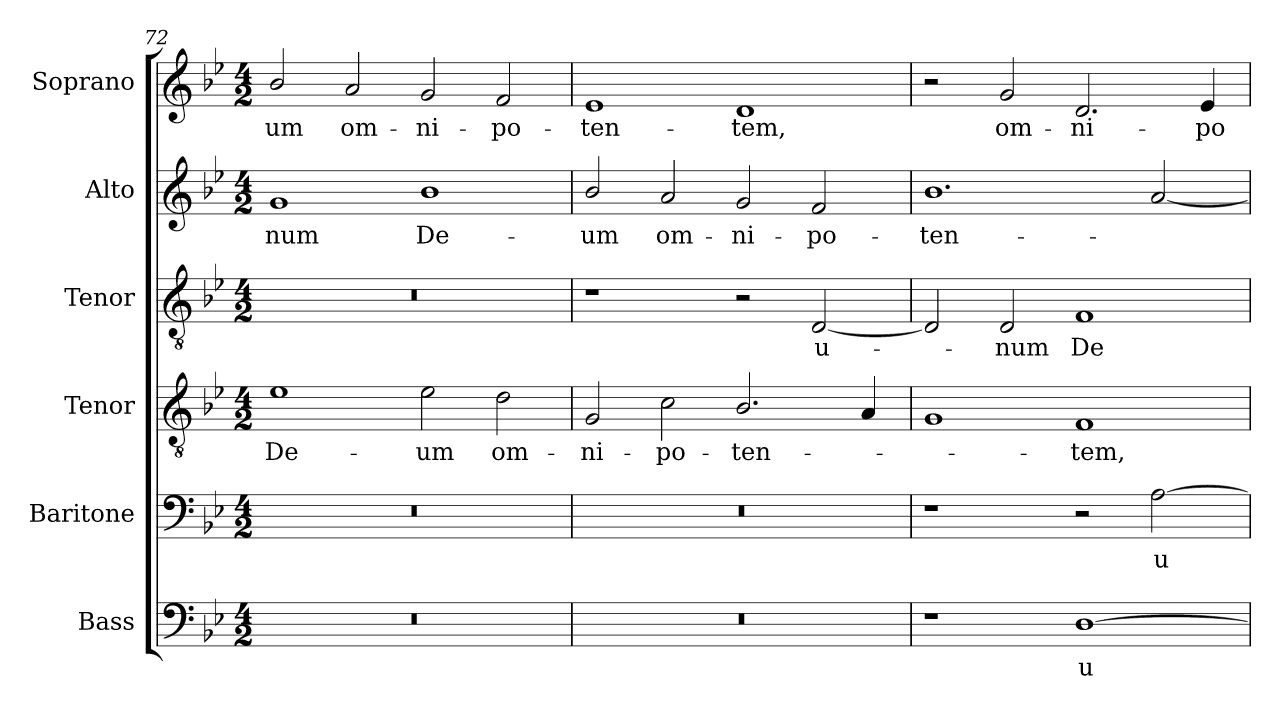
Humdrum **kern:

**kern	**text	**kern	**text	**kern	**text	**kern	**text	**kern	**text	**kern	**text
*part6	*part6	*part5	*part5	*part4	*part4	*part3	*part3	*part2	*part2	*part1	*part1
*staff6	*staff6	*staff5	*staff5	*staff4	*staff4	*staff3	*staff3	*staff2	*staff2	*staff1	*staff1
*I"Bass	*	*I"Baritone	*	*I"Tenor	*	*I"Tenor	*	*I"Alto	*	*I"Soprano	*
*I'B.	*	*I'Bar.	*	*I'T2.	*	*I'T1.	*	*I'A.	*	*I'S.	*
*clefF4	*	*clefF4	*	*clefGv2	*	*clefGv2	*	*clefG2	*	*clefG2	*
*	*	*	*	*ITrd7c12	*	*	*	*	*	*	*
*k[b-e-]	*	*k[b-e-]	*	*k[b-e-]	*	*k[b-e-]	*	*k[b-e-]	*	*k[b-e-]	*
*B-:	*	*B-:	*	*B-:	*	*B-:	*	*B-:	*	*B-:	*
*M4/2	*	*M4/2	*	*M4/2	*	*M4/2	*	*M4/2	*	*M4/2	*
=72	=72	=72	=72	=72	=72	=72	=72	=72	=72	=72	=72
!LO:N:vis=1	!	!LO:N:vis=1	!	!	!	!	!	!	!	!	!
!	!	!	!	!	!LO:LY:b:color=#000000	!LO:N:vis=1	!	!	!	!	!
!	!	!	!	!	!	!	!	!	!LO:LY:b:color=#000000	!	!
!	!	!	!	!	!	!	!	!	!	!	!LO:LY:b:color=#000000
0r	.	0r	.	1E-i	De-	0r	.	1gi	-num	2b-i/	-um
!	!	!	!	!	!	!	!	!	!	!	!LO:LY:b:color=#000000
.	.	.	.	.	.	.	.	.	.	2ai/	om-
!	!	!	!	!	!LO:LY:b:color=#000000	!	!	!	!	!	!
!	!	!	!	!	!	!	!	!	!LO:LY:b:color=#000000	!	!
!	!	!	!	!	!	!	!	!	!	!	!LO:LY:b:color=#000000
.	.	.	.	2E-i\	-um	.	.	1b-i	De-	2gi/	-ni-
!	!	!	!	!	!LO:LY:b:color=#000000	!	!	!	!	!	!
!	!	!	!	!	!	!	!	!	!	!	!LO:LY:b:color=#000000
.	.	.	.	2Di\	om-	.	.	.	.	2fi/	-po-
!!LO:PB:g=z
=73	=73	=73	=73	=73	=73	=73	=73	=73	=73	=73	=73
!LO:N:vis=1	!	!LO:N:vis=1	!	!	!	!	!	!	!	!	!
!	!	!	!	!	!LO:LY:b:color=#000000	!	!	!	!	!	!
!	!	!	!	!	!	!	!	!	!LO:LY:b:color=#000000	!	!
!	!	!	!	!	!	!	!	!	!	!	!LO:LY:b:color=#000000
0r	.	0r	.	2GGi/	-ni-	1r	.	2b-i/	-um	1e-i	-ten-
!	!	!	!	!	!LO:LY:b:color=#000000	!	!	!	!	!	!
!	!	!	!	!	!	!	!	!	!LO:LY:b:color=#000000	!	!
.	.	.	.	2Ci\	-po-	.	.	2ai/	om-	.	.
!	!	!	!	!	!LO:LY:b:color=#000000	!	!	!	!	!	!
!	!	!	!	!	!	!	!	!	!LO:LY:b:color=#000000	!	!
!	!	!	!	!	!	!	!	!	!	!	!LO:LY:b:color=#000000
.	.	.	.	2.BB-i/	-ten-	2r	.	2gi/	-ni-	1di	-tem,
!	!	!	!	!	!	!	!LO:LY:b:color=#000000	!	!	!	!
!	!	!	!	!	!	!	!	!	!LO:LY:b:color=#000000	!	!
.	.	.	.	.	.	[2Di/	u-	2fi/	-po-	.	.
.	.	.	.	4AAi/	.	.	.	.	.	.	.
=74	=74	=74	=74	=74	=74	=74	=74	=74	=74	=74	=74
!	!	!	!	!	!	!	!	!	!LO:LY:b:color=#000000	!	!
1r	.	1r	.	1GGi	.	2Di/]	.	1.b-i	-ten-	2r	.
!	!	!	!	!	!	!	!LO:LY:b:color=#000000	!	!	!	!
!	!	!	!	!	!	!	!	!	!	!	!LO:LY:b:color=#000000
.	.	.	.	.	.	2Di/	-num	.	.	2gi/	om-
!	!LO:LY:b:color=#000000	!	!	!	!	!	!	!	!	!	!
!	!	!	!	!	!LO:LY:b:color=#000000	!	!	!	!	!	!
!	!	!	!	!	!	!	!LO:LY:b:color=#000000	!	!	!	!
!	!	!	!	!	!	!	!	!	!	!	!LO:LY:b:color=#000000
[1Di	u-	2r	.	1FFi	-tem,	1Fi	De-	.	.	2.di/	-ni-
!	!	!	!LO:LY:b:color=#000000	!	!	!	!	!	!	!	!
.	.	[2Ai\	u-	.	.	.	.	[2ai/	.	.	.
!	!	!	!	!	!	!	!	!	!	!	!LO:LY:b:color=#000000
.	.	.	.	.	.	.	.	.	.	4e-i/	-po-
=	=	=	=	=	=	=	=	=	=	=	=
*-	*-	*-	*-	*-	*-	*-	*-	*-	*-	*-	*-
